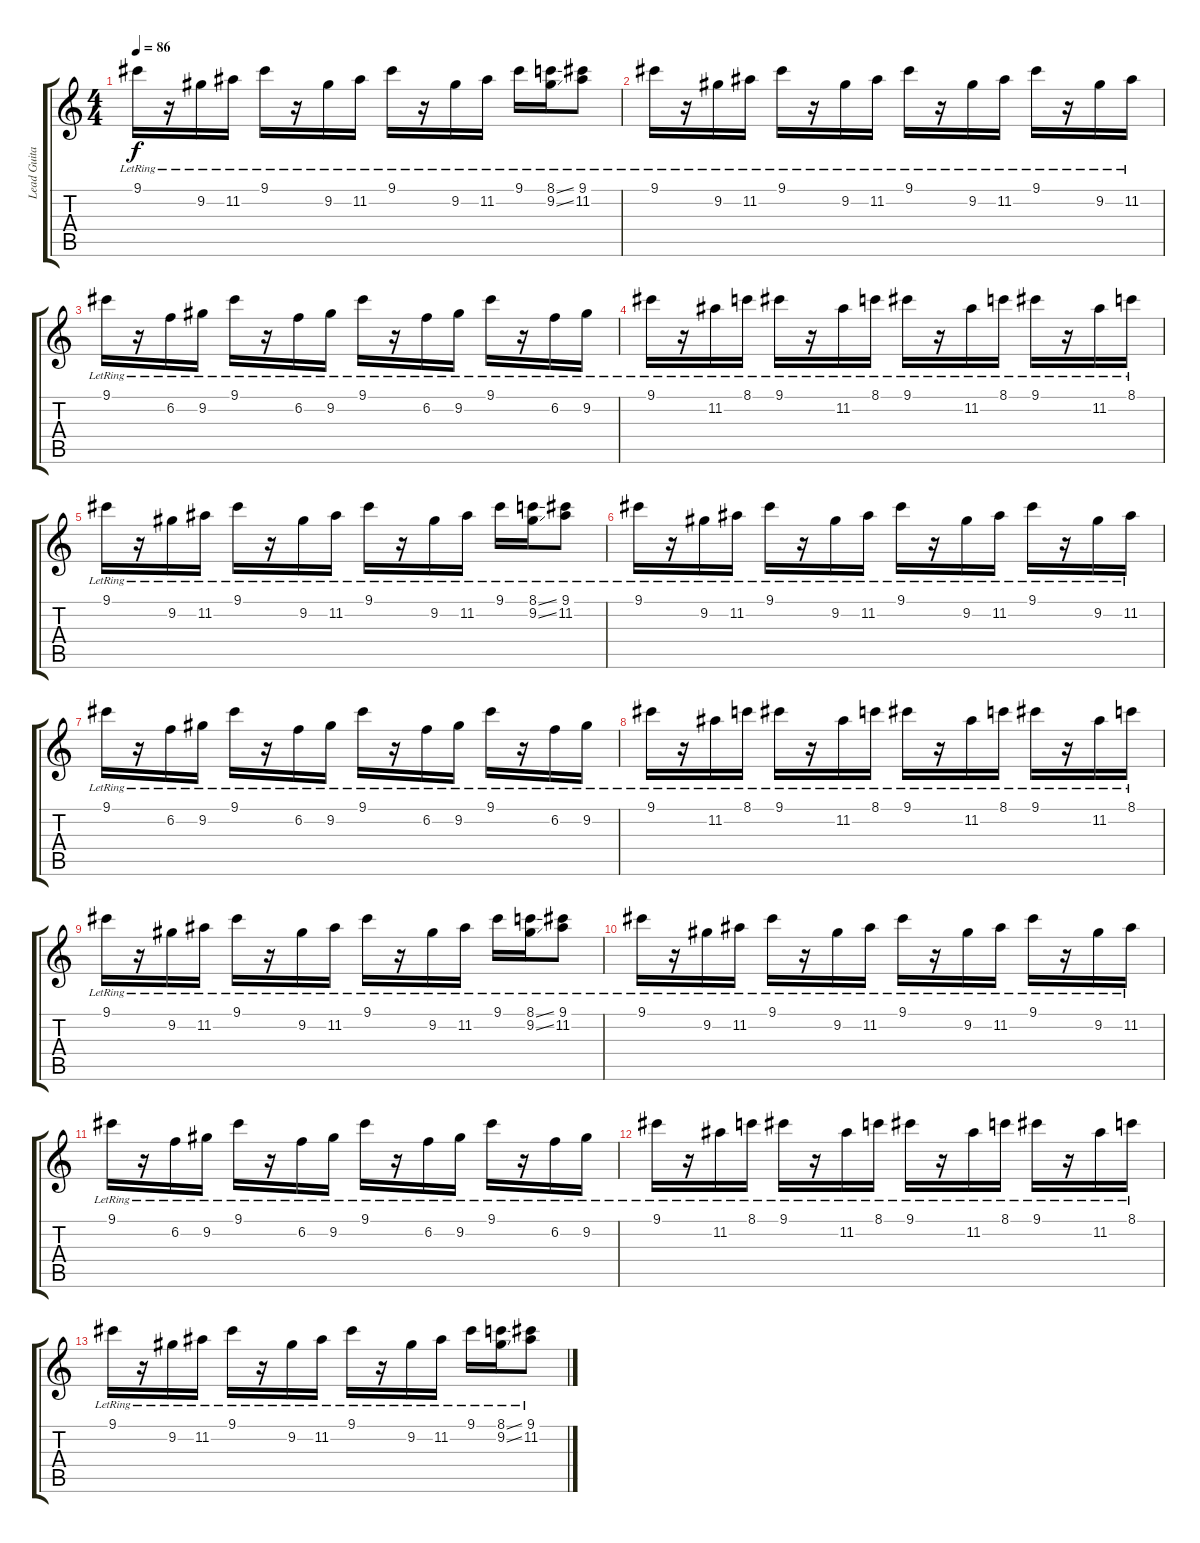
\track ("Lead Guitar" "Lead Guita") {instrument electricguitarclean}
\staff {score tabs}
\tuning (E4 B3 G3 D3 A2 E2) {hide}
\ts (4 4)
\tempo 86
\clef g2
\ks c
9.1{lr}.16{dy f volume 15} r.16 9.2{lr}.16 11.2{lr}.16 9.1{lr}.16 r.16 9.2{lr}.16 11.2{lr}.16 9.1{lr}.16 r.16 9.2{lr}.16 11.2{lr}.16 9.1{lr}.16 (8.1{ss lr} 9.2{ss lr}).16 (9.1{lr} 11.2{lr}).8 |
9.1{lr}.16{volume 15} r.16 9.2{lr}.16 11.2{lr}.16 9.1{lr}.16 r.16 9.2{lr}.16 11.2{lr}.16 9.1{lr}.16 r.16 9.2{lr}.16 11.2{lr}.16 9.1{lr}.16 r.16 9.2{lr}.16 11.2{lr}.16 |
9.1{lr}.16 r.16 6.2{lr}.16 9.2{lr}.16 9.1{lr}.16 r.16 6.2{lr}.16 9.2{lr}.16 9.1{lr}.16 r.16 6.2{lr}.16 9.2{lr}.16 9.1{lr}.16 r.16 6.2{lr}.16 9.2{lr}.16 |
9.1{lr}.16 r.16 11.2{lr}.16 8.1{lr}.16 9.1{lr}.16 r.16 11.2{lr}.16 8.1{lr}.16 9.1{lr}.16 r.16 11.2{lr}.16 8.1{lr}.16 9.1{lr}.16 r.16 11.2{lr}.16 8.1{lr}.16 |
9.1{lr}.16 r.16 9.2{lr}.16 11.2{lr}.16 9.1{lr}.16 r.16 9.2{lr}.16 11.2{lr}.16 9.1{lr}.16 r.16 9.2{lr}.16 11.2{lr}.16 9.1{lr}.16 (8.1{ss lr} 9.2{ss lr}).16 (9.1{lr} 11.2{lr}).8 |
9.1{lr}.16{volume 4} r.16 9.2{lr}.16 11.2{lr}.16 9.1{lr}.16 r.16 9.2{lr}.16 11.2{lr}.16 9.1{lr}.16 r.16 9.2{lr}.16 11.2{lr}.16 9.1{lr}.16 r.16 9.2{lr}.16 11.2{lr}.16 |
9.1{lr}.16 r.16 6.2{lr}.16 9.2{lr}.16 9.1{lr}.16 r.16 6.2{lr}.16 9.2{lr}.16 9.1{lr}.16 r.16 6.2{lr}.16 9.2{lr}.16 9.1{lr}.16 r.16 6.2{lr}.16 9.2{lr}.16 |
9.1{lr}.16 r.16 11.2{lr}.16 8.1{lr}.16 9.1{lr}.16 r.16 11.2{lr}.16 8.1{lr}.16 9.1{lr}.16 r.16 11.2{lr}.16 8.1{lr}.16 9.1{lr}.16 r.16 11.2{lr}.16 8.1{lr}.16 |
9.1{lr}.16 r.16 9.2{lr}.16 11.2{lr}.16 9.1{lr}.16 r.16 9.2{lr}.16 11.2{lr}.16 9.1{lr}.16 r.16 9.2{lr}.16 11.2{lr}.16 9.1{lr}.16 (8.1{ss lr} 9.2{ss lr}).16 (9.1{lr} 11.2{lr}).8 |
9.1{lr}.16{volume 0} r.16 9.2{lr}.16 11.2{lr}.16 9.1{lr}.16 r.16 9.2{lr}.16 11.2{lr}.16 9.1{lr}.16 r.16 9.2{lr}.16 11.2{lr}.16 9.1{lr}.16 r.16 9.2{lr}.16 11.2{lr}.16 |
9.1{lr}.16 r.16 6.2{lr}.16 9.2{lr}.16 9.1{lr}.16 r.16 6.2{lr}.16 9.2{lr}.16 9.1{lr}.16 r.16 6.2{lr}.16 9.2{lr}.16 9.1{lr}.16 r.16 6.2{lr}.16 9.2{lr}.16 |
9.1{lr}.16 r.16 11.2{lr}.16 8.1{lr}.16 9.1{lr}.16 r.16 11.2{lr}.16 8.1{lr}.16 9.1{lr}.16 r.16 11.2{lr}.16 8.1{lr}.16 9.1{lr}.16 r.16 11.2{lr}.16 8.1{lr}.16 |
9.1{lr}.16 r.16 9.2{lr}.16 11.2{lr}.16 9.1{lr}.16 r.16 9.2{lr}.16 11.2{lr}.16 9.1{lr}.16 r.16 9.2{lr}.16 11.2{lr}.16 9.1{lr}.16 (8.1{ss lr} 9.2{ss lr}).16 (9.1{lr} 11.2{lr}).8
